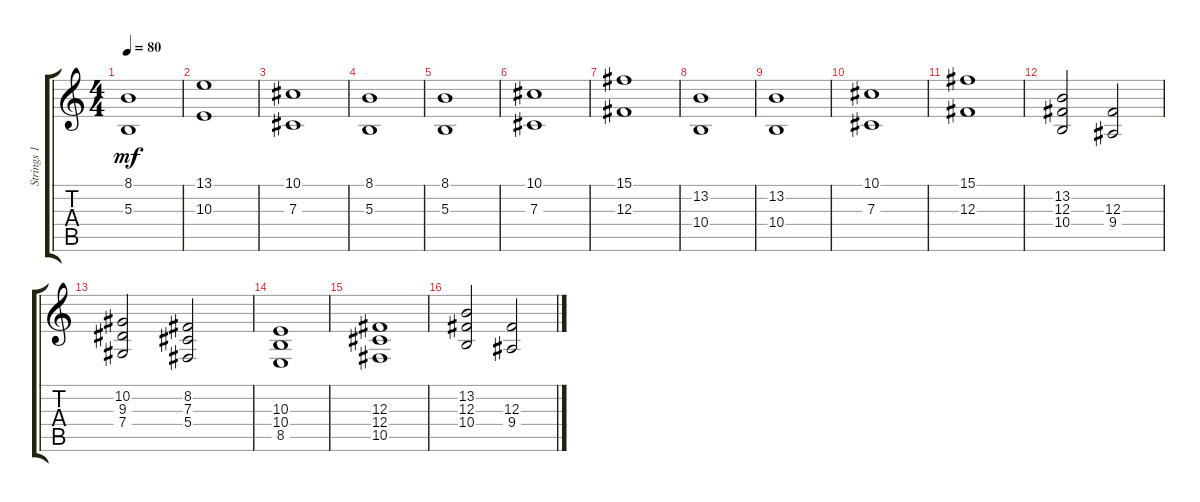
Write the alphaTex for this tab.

\track ("Strings 1" "Strings 1") {instrument stringensemble1}
\staff {score tabs}
\tuning (Eb4 Bb3 Gb3 Db3 Ab2 Eb2) {hide}
\ts (4 4)
\tempo 80
\clef g2
\ks c
(8.1 5.3).1{dy mf} |
(13.1 10.3).1 |
(10.1 7.3).1 |
(8.1 5.3).1 |
(8.1 5.3).1 |
(10.1 7.3).1 |
(15.1 12.3).1 |
(13.2 10.4).1 |
(13.2 10.4).1 |
(10.1 7.3).1 |
(15.1 12.3).1 |
(13.2 12.3 10.4).2 (12.3 9.4).2 |
(10.2 9.3 7.4).2 (8.2 7.3 5.4).2 |
(10.3 10.4 8.5).1 |
(12.3 12.4 10.5).1 |
(13.2 12.3 10.4).2 (12.3 9.4).2
